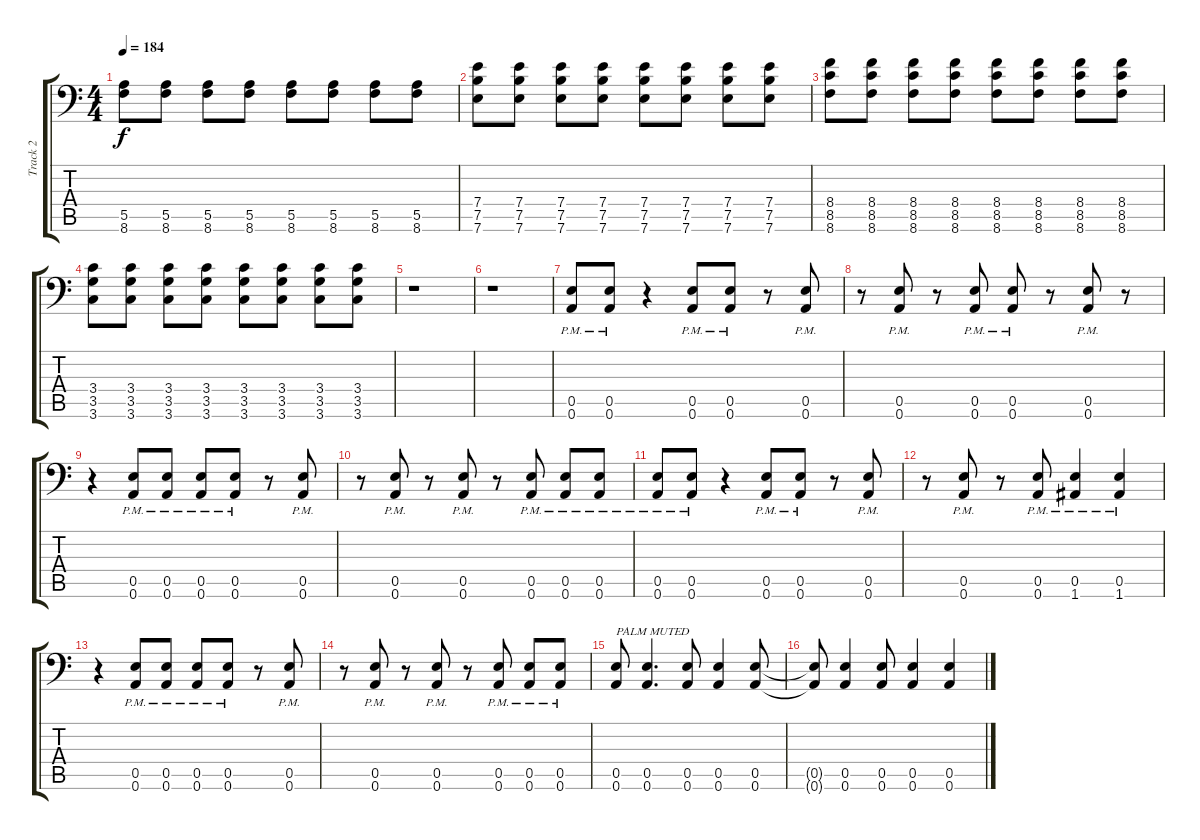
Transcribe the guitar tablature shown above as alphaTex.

\track ("Track 2" "Track 2") {instrument distortionguitar}
\staff {score tabs}
\tuning (B3 Gb3 D3 A2 E2 A1) {hide}
\ts (4 4)
\tempo 184
\clef f4
\ks c
(5.5 8.6).8{dy f} (5.5 8.6).8 (5.5 8.6).8 (5.5 8.6).8 (5.5 8.6).8 (5.5 8.6).8 (5.5 8.6).8 (5.5 8.6).8 |
(7.4 7.5 7.6).8 (7.4 7.5 7.6).8 (7.4 7.5 7.6).8 (7.4 7.5 7.6).8 (7.4 7.5 7.6).8 (7.4 7.5 7.6).8 (7.4 7.5 7.6).8 (7.4 7.5 7.6).8 |
(8.4 8.5 8.6).8 (8.4 8.5 8.6).8 (8.4 8.5 8.6).8 (8.4 8.5 8.6).8 (8.4 8.5 8.6).8 (8.4 8.5 8.6).8 (8.4 8.5 8.6).8 (8.4 8.5 8.6).8 |
(3.4 3.5 3.6).8 (3.4 3.5 3.6).8 (3.4 3.5 3.6).8 (3.4 3.5 3.6).8 (3.4 3.5 3.6).8 (3.4 3.5 3.6).8 (3.4 3.5 3.6).8 (3.4 3.5 3.6).8 |
r.1 |
r.1 |
(0.5{pm} 0.6{pm}).8 (0.5{pm} 0.6{pm}).8 r.4 (0.5{pm} 0.6{pm}).8 (0.5{pm} 0.6{pm}).8 r.8 (0.5{pm} 0.6{pm}).8 |
r.8 (0.5{pm} 0.6{pm}).8 r.8 (0.5{pm} 0.6{pm}).8 (0.5{pm} 0.6{pm}).8 r.8 (0.5{pm} 0.6{pm}).8 r.8 |
r.4 (0.5{pm} 0.6{pm}).8 (0.5{pm} 0.6{pm}).8 (0.5{pm} 0.6{pm}).8 (0.5{pm} 0.6{pm}).8 r.8 (0.5{pm} 0.6{pm}).8 |
r.8 (0.5{pm} 0.6{pm}).8 r.8 (0.5{pm} 0.6{pm}).8 r.8 (0.5{pm} 0.6{pm}).8 (0.5{pm} 0.6{pm}).8 (0.5{pm} 0.6{pm}).8 |
(0.5{pm} 0.6{pm}).8 (0.5{pm} 0.6{pm}).8 r.4 (0.5{pm} 0.6{pm}).8 (0.5{pm} 0.6{pm}).8 r.8 (0.5{pm} 0.6{pm}).8 |
r.8 (0.5{pm} 0.6{pm}).8 r.8 (0.5{pm} 0.6{pm}).8 (0.5{pm} 1.6{pm}).4 (0.5{pm} 1.6{pm}).4 |
r.4 (0.5{pm} 0.6{pm}).8 (0.5{pm} 0.6{pm}).8 (0.5{pm} 0.6{pm}).8 (0.5{pm} 0.6{pm}).8 r.8 (0.5{pm} 0.6{pm}).8 |
r.8 (0.5{pm} 0.6{pm}).8 r.8 (0.5{pm} 0.6{pm}).8 r.8 (0.5{pm} 0.6{pm}).8 (0.5{pm} 0.6{pm}).8 (0.5{pm} 0.6{pm}).8 |
(0.5 0.6).8{txt "PALM MUTED"} (0.5 0.6).4{d} (0.5 0.6).8 (0.5 0.6).4 (0.5 0.6).8 |
(0.5{t} 0.6{t}).8 (0.5 0.6).4 (0.5 0.6).8 (0.5 0.6).4 (0.5 0.6).4
